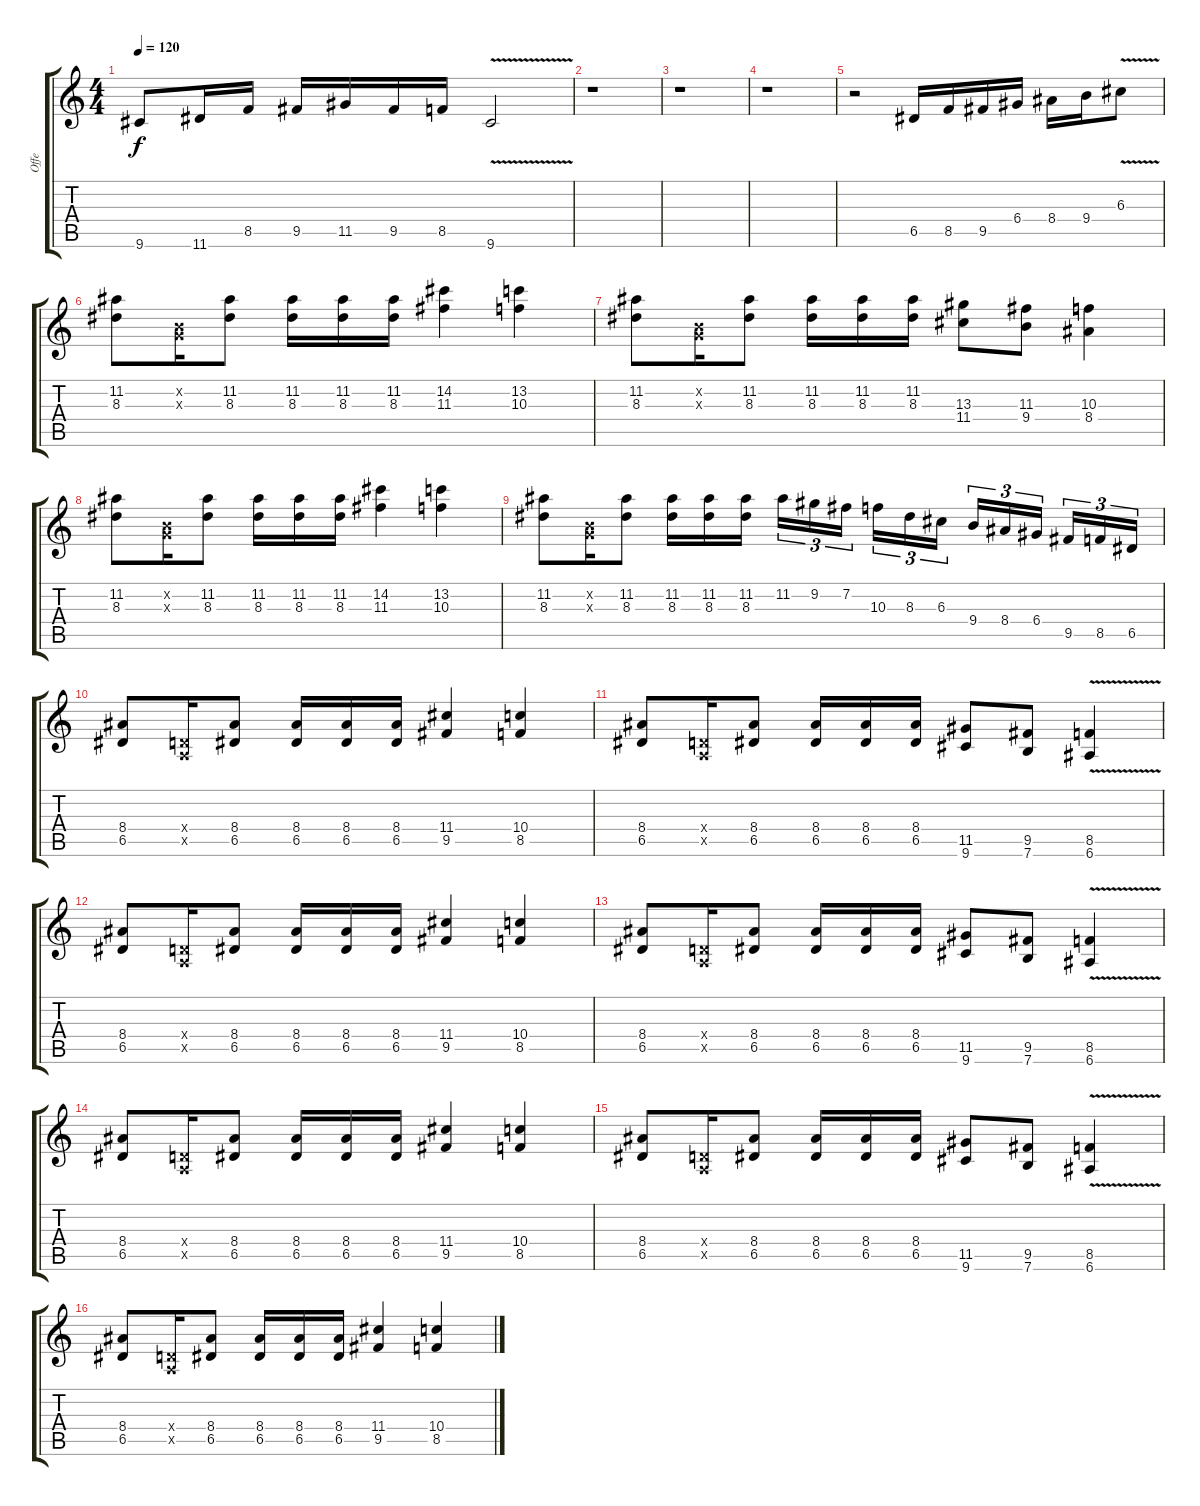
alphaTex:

\track ("Offe" "Offe") {instrument distortionguitar}
\staff {score tabs}
\tuning (E4 B3 G3 D3 A2 E2) {hide}
\ts (4 4)
\tempo 120
\clef g2
\ks c
9.6.8{dy f} 11.6.16 8.5.16 9.5.16 11.5.16 9.5.16 8.5.16 9.6{v}.2 |
r.1 |
r.1 |
r.1 |
r.2 6.5.16 8.5.16 9.5.16 6.4.16 8.4.16 9.4.16 6.3{v}.8 |
(11.2 8.3).8 (0.2{x} 0.3{x}).16 (11.2 8.3).8 (11.2 8.3).16 (11.2 8.3).16 (11.2 8.3).16 (14.2 11.3).4 (13.2 10.3).4 |
(11.2 8.3).8 (0.2{x} 0.3{x}).16 (11.2 8.3).8 (11.2 8.3).16 (11.2 8.3).16 (11.2 8.3).16 (13.3 11.4).8 (11.3 9.4).8 (10.3 8.4).4 |
(11.2 8.3).8 (0.2{x} 0.3{x}).16 (11.2 8.3).8 (11.2 8.3).16 (11.2 8.3).16 (11.2 8.3).16 (14.2 11.3).4 (13.2 10.3).4 |
(11.2 8.3).8 (0.2{x} 0.3{x}).16 (11.2 8.3).8 (11.2 8.3).16 (11.2 8.3).16 (11.2 8.3).16 11.2.16{tu (3 2)} 9.2.16{tu (3 2)} 7.2.16{tu (3 2)} 10.3.16{tu (3 2)} 8.3.16{tu (3 2)} 6.3.16{tu (3 2)} 9.4.16{tu (3 2)} 8.4.16{tu (3 2)} 6.4.16{tu (3 2)} 9.5.16{tu (3 2)} 8.5.16{tu (3 2)} 6.5.16{tu (3 2)} |
(8.4 6.5).8 (0.4{x} 0.5{x}).16 (8.4 6.5).8 (8.4 6.5).16 (8.4 6.5).16 (8.4 6.5).16 (11.4 9.5).4 (10.4 8.5).4 |
(8.4 6.5).8 (0.4{x} 0.5{x}).16 (8.4 6.5).8 (8.4 6.5).16 (8.4 6.5).16 (8.4 6.5).16 (11.5 9.6).8 (9.5 7.6).8 (8.5 6.6{v}).4 |
(8.4 6.5).8 (0.4{x} 0.5{x}).16 (8.4 6.5).8 (8.4 6.5).16 (8.4 6.5).16 (8.4 6.5).16 (11.4 9.5).4 (10.4 8.5).4 |
(8.4 6.5).8 (0.4{x} 0.5{x}).16 (8.4 6.5).8 (8.4 6.5).16 (8.4 6.5).16 (8.4 6.5).16 (11.5 9.6).8 (9.5 7.6).8 (8.5 6.6{v}).4 |
(8.4 6.5).8 (0.4{x} 0.5{x}).16 (8.4 6.5).8 (8.4 6.5).16 (8.4 6.5).16 (8.4 6.5).16 (11.4 9.5).4 (10.4 8.5).4 |
(8.4 6.5).8 (0.4{x} 0.5{x}).16 (8.4 6.5).8 (8.4 6.5).16 (8.4 6.5).16 (8.4 6.5).16 (11.5 9.6).8 (9.5 7.6).8 (8.5 6.6{v}).4 |
(8.4 6.5).8 (0.4{x} 0.5{x}).16 (8.4 6.5).8 (8.4 6.5).16 (8.4 6.5).16 (8.4 6.5).16 (11.4 9.5).4 (10.4 8.5).4
